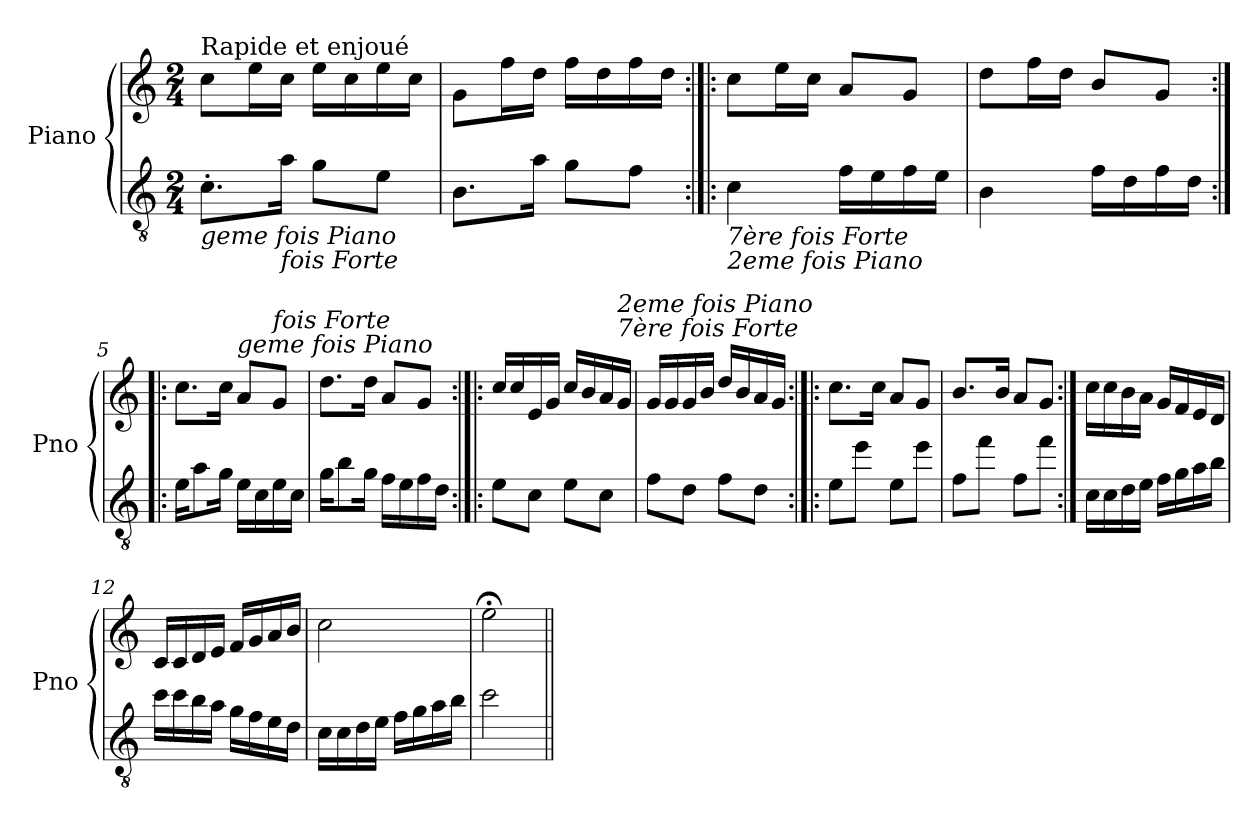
**kern	**kern
*part1	*part1
*staff2	*staff1
*I"Piano	*
*I'Pno	*
*clefGv2	*clefG2
*k[]	*k[]
*M2/4	*M2/4
*MM120	*MM120
=1	=1
!	!LO:TX:a:t=Rapide et enjoué
!LO:TX:b:i:t=geme fois Piano	!
8.c'\L	8cc\L
.	16ee\L
!LO:TX:b:i:t=fois Forte	!
16a\Jk	16cc\JJ
8g\L	16ee\LL
.	16cc\
8e\J	16ee\
.	16cc\JJ
=2	=2
8.B\L	8g\L
.	16ff\L
16a\Jk	16dd\JJ
8g\L	16ff\LL
.	16dd\
8f\J	16ff\
.	16dd\JJ
=3:|!|:	=3:|!|:
!LO:TX:b:i:t=7ère fois Forte	!
!LO:TX:b:i:t=2eme fois Piano	!
4c\	8cc\L
.	16ee\L
.	16cc\JJ
16f\LL	8a/L
16e\	.
16f\	8g/J
16e\JJ	.
=4	=4
4B\	8dd\L
.	16ff\L
.	16dd\JJ
16f\LL	8b/L
16d\	.
16f\	8g/J
16d\JJ	.
!!LO:LB:g=z
=5:|!|:	=5:|!|:
16e\KL	8.cc\L
8a\	.
16g\Jk	16cc\Jk
!	!LO:TX:a:i:t=geme fois Piano
16e\LL	8a/L
16c\	.
!	!LO:TX:a:i:t=fois Forte
16e\	8g/J
16c\JJ	.
=6	=6
16g\KL	8.dd\L
8b\	.
16g\Jk	16dd\Jk
16f\LL	8a/L
16e\	.
16f\	8g/J
16d\JJ	.
=7:|!|:	=7:|!|:
8e\L	16cc/LL
.	16cc/
8c\J	16e/
.	16g/JJ
8e\L	16cc/LL
.	16b/
8c\J	16a/
!	!LO:TX:a:i:t=7ère fois Forte
!	!LO:TX:a:i:t=2eme fois Piano
.	16g/JJ
=8	=8
8f\L	16g/LL
.	16g/
8d\J	16g/
.	16b/JJ
8f\L	16dd/LL
.	16b/
8d\J	16a/
.	16g/JJ
=9:|!|:	=9:|!|:
8e\L	8.cc\L
8ee\J	.
.	16cc\Jk
8e\L	8a/L
8ee\J	8g/J
!!LO:LB:g=z
=10	=10
8f\L	8.b/L
8ff\J	.
.	16b/Jk
8f\L	8a/L
8ff\J	8g/J
=11:|!	=11:|!
16c\LL	16cc\LL
16c\	16cc\
16d\	16b\
16e\JJ	16a\JJ
16f\LL	16g/LL
16g\	16f/
16a\	16e/
16b\JJ	16d/JJ
=12	=12
16cc\LL	16c/LL
16cc\	16c/
16b\	16d/
16a\JJ	16e/JJ
16g\LL	16f/LL
16f\	16g/
16e\	16a/
16d\JJ	16b/JJ
=13	=13
16c\LL	2cc\
16c\	.
16d\	.
16e\JJ	.
16f\LL	.
16g\	.
16a\	.
16b\JJ	.
=14	=14
2cc\	2ee;<\
=||	=||
*-	*-
